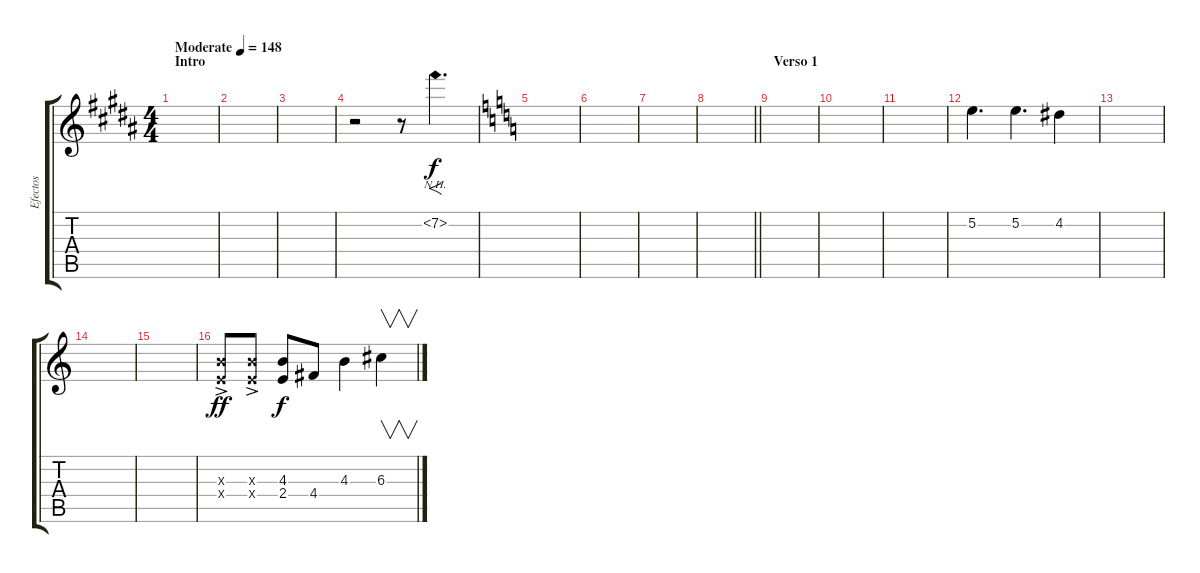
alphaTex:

\track ("Efectos" "Efectos") {instrument distortionguitar}
\staff {score tabs}
\tuning (E4 B3 G3 D3 A2 E2) {hide}
\ts (4 4)
\section ("" "Intro")
\tempo (148 "Moderate")
\clef g2
\ks b
|
|
|
r.2 r.8 7.2{nh}.4{f d} |
\ks c
|
|
|
\barLineRight lightlight
|
\section ("" "Verso 1")
|
|
|
5.2.4{d dy f} 5.2.4{d} 4.2.4 |
|
|
|
(4.3{ac x} 2.4{x}).8{dy ff} (4.3{ac x} 2.4{x}).8 (4.3 2.4).8{dy f} 4.4.8 4.3.4 6.3.4{v}
